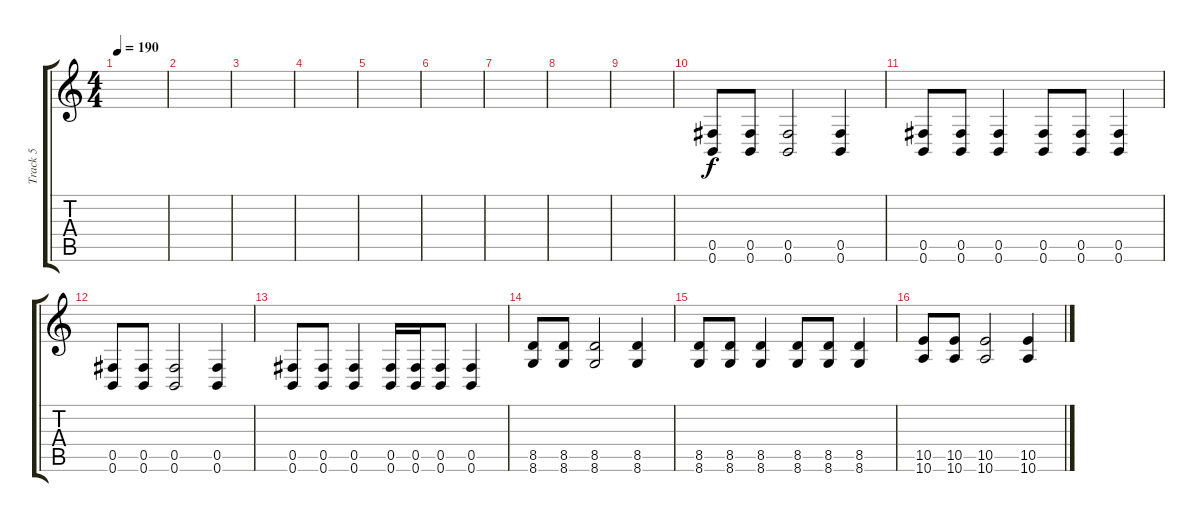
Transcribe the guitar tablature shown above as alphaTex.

\track ("Track 5" "Track 5") {instrument distortionguitar}
\staff {score tabs}
\tuning (Db4 Ab3 E3 B2 Gb2 B1) {hide}
\ts (4 4)
\tempo 190
\clef g2
\ks c
|
|
|
|
|
|
|
|
|
(0.5 0.6).8 (0.5 0.6).8 (0.5 0.6).2 (0.5 0.6).4 |
(0.5 0.6).8 (0.5 0.6).8 (0.5 0.6).4 (0.5 0.6).8 (0.5 0.6).8 (0.5 0.6).4 |
(0.5 0.6).8 (0.5 0.6).8 (0.5 0.6).2 (0.5 0.6).4 |
(0.5 0.6).8 (0.5 0.6).8 (0.5 0.6).4 (0.5 0.6).16 (0.5 0.6).16 (0.5 0.6).8 (0.5 0.6).4 |
(8.5 8.6).8 (8.5 8.6).8 (8.5 8.6).2 (8.5 8.6).4 |
(8.5 8.6).8 (8.5 8.6).8 (8.5 8.6).4 (8.5 8.6).8 (8.5 8.6).8 (8.5 8.6).4 |
(10.5 10.6).8 (10.5 10.6).8 (10.5 10.6).2 (10.5 10.6).4
